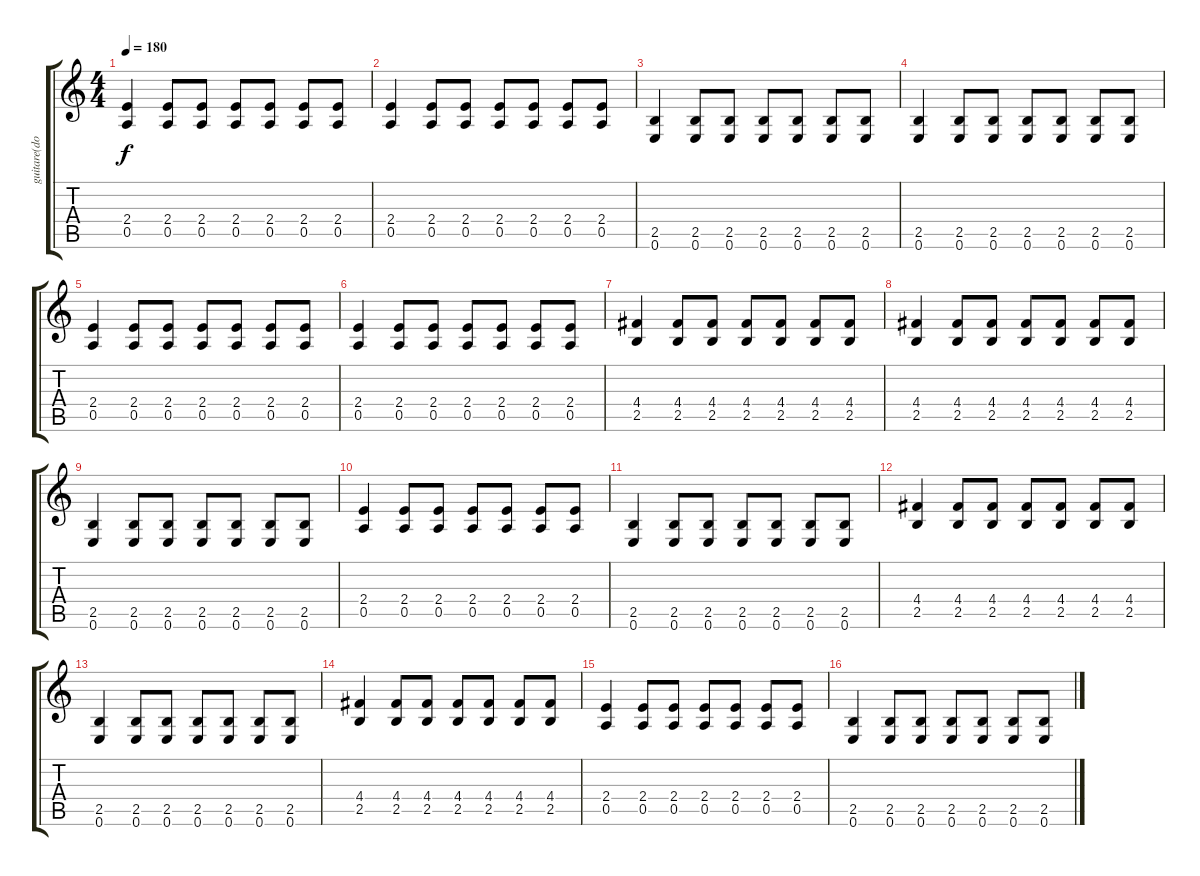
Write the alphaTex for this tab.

\track ("guitare(doyle)" "guitare(do") {instrument distortionguitar}
\staff {score tabs}
\tuning (E4 B3 G3 D3 A2 E2) {hide}
\ts (4 4)
\tempo 180
\clef g2
\ks c
(2.4 0.5).4{dy f} (2.4 0.5).8 (2.4 0.5).8 (2.4 0.5).8 (2.4 0.5).8 (2.4 0.5).8 (2.4 0.5).8 |
(2.4 0.5).4 (2.4 0.5).8 (2.4 0.5).8 (2.4 0.5).8 (2.4 0.5).8 (2.4 0.5).8 (2.4 0.5).8 |
(2.5 0.6).4 (2.5 0.6).8 (2.5 0.6).8 (2.5 0.6).8 (2.5 0.6).8 (2.5 0.6).8 (2.5 0.6).8 |
(2.5 0.6).4 (2.5 0.6).8 (2.5 0.6).8 (2.5 0.6).8 (2.5 0.6).8 (2.5 0.6).8 (2.5 0.6).8 |
(2.4 0.5).4 (2.4 0.5).8 (2.4 0.5).8 (2.4 0.5).8 (2.4 0.5).8 (2.4 0.5).8 (2.4 0.5).8 |
(2.4 0.5).4 (2.4 0.5).8 (2.4 0.5).8 (2.4 0.5).8 (2.4 0.5).8 (2.4 0.5).8 (2.4 0.5).8 |
(4.4 2.5).4 (4.4 2.5).8 (4.4 2.5).8 (4.4 2.5).8 (4.4 2.5).8 (4.4 2.5).8 (4.4 2.5).8 |
(4.4 2.5).4 (4.4 2.5).8 (4.4 2.5).8 (4.4 2.5).8 (4.4 2.5).8 (4.4 2.5).8 (4.4 2.5).8 |
(2.5 0.6).4 (2.5 0.6).8 (2.5 0.6).8 (2.5 0.6).8 (2.5 0.6).8 (2.5 0.6).8 (2.5 0.6).8 |
(2.4 0.5).4 (2.4 0.5).8 (2.4 0.5).8 (2.4 0.5).8 (2.4 0.5).8 (2.4 0.5).8 (2.4 0.5).8 |
(2.5 0.6).4 (2.5 0.6).8 (2.5 0.6).8 (2.5 0.6).8 (2.5 0.6).8 (2.5 0.6).8 (2.5 0.6).8 |
(4.4 2.5).4 (4.4 2.5).8 (4.4 2.5).8 (4.4 2.5).8 (4.4 2.5).8 (4.4 2.5).8 (4.4 2.5).8 |
(2.5 0.6).4 (2.5 0.6).8 (2.5 0.6).8 (2.5 0.6).8 (2.5 0.6).8 (2.5 0.6).8 (2.5 0.6).8 |
(4.4 2.5).4 (4.4 2.5).8 (4.4 2.5).8 (4.4 2.5).8 (4.4 2.5).8 (4.4 2.5).8 (4.4 2.5).8 |
(2.4 0.5).4 (2.4 0.5).8 (2.4 0.5).8 (2.4 0.5).8 (2.4 0.5).8 (2.4 0.5).8 (2.4 0.5).8 |
(2.5 0.6).4 (2.5 0.6).8 (2.5 0.6).8 (2.5 0.6).8 (2.5 0.6).8 (2.5 0.6).8 (2.5 0.6).8
